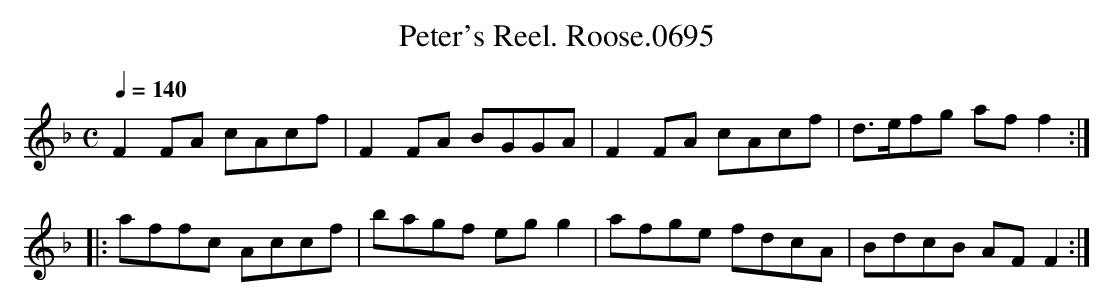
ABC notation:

X:1
T:Peter's Reel. Roose.0695
L:1/8
M:C
Q:1/4=140
K:F
F2 FA cAcf| F2FA BGGA|F2FA cAcf|d>efg aff2:|
|:affc Accf|bagf egg2|afge fdcA|BdcB AFF2:|
